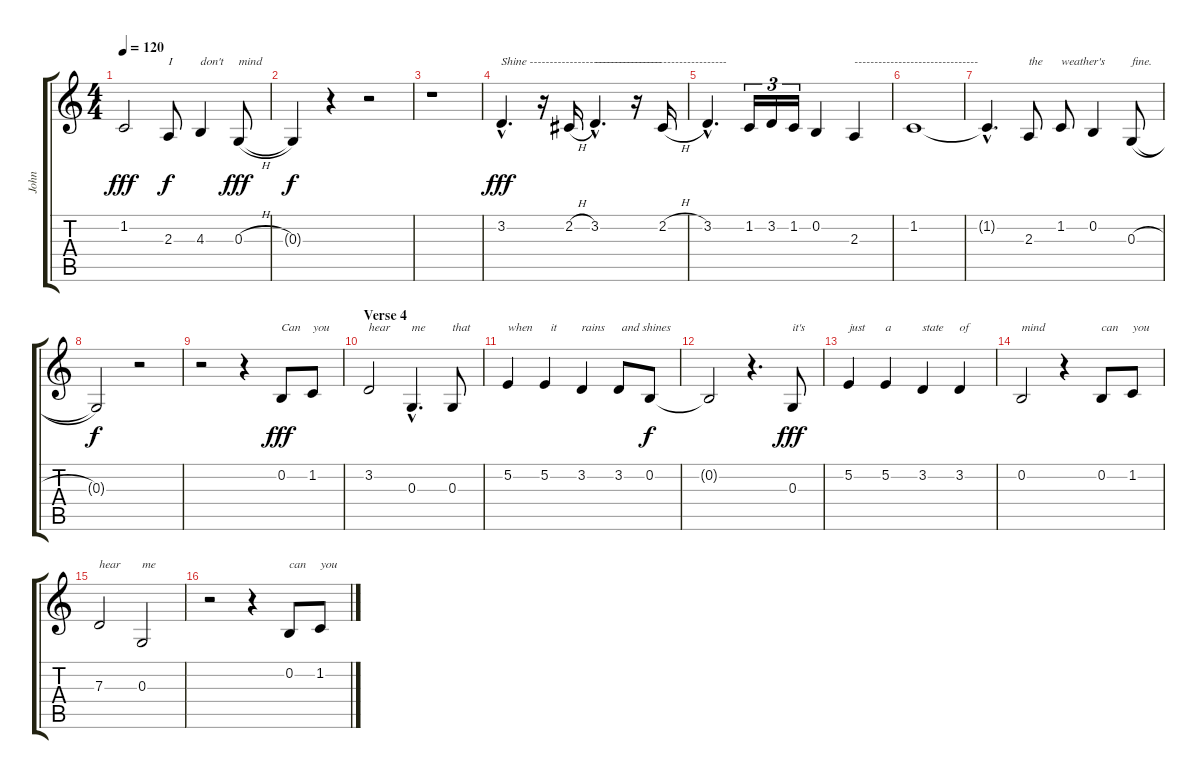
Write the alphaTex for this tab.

\track ("John" "John") {instrument lead5charang}
\staff {score tabs}
\tuning (E4 B3 G3 D3 A2 E2) {hide}
\ts (4 4)
\tempo 120
\clef g2
\ks c
1.2{t}.2{dy fff} 2.3.8{txt "I" dy f} 4.3.4{txt "don't"} 0.3{h}.8{txt "mind" dy fff} |
0.3{t}.4{dy f} r.4 r.2 |
r.1 |
3.2{hac}.4{d txt "Shine ---------------------------------" dy fff} r.16 2.2{h}.16 3.2{hac}.4{d txt "---------------------------------"} r.16 2.2{h}.16 |
3.2{hac}.4{d} 1.2.16{tu (3 2)} 3.2.16{tu (3 2)} 1.2.16{tu (3 2)} 0.2.4 2.3.4{txt "-------------------------------"} |
1.2.1 |
1.2{hac t}.4{d} 2.3.8{txt "the"} 1.2.8{txt "weather's"} 0.2.4 0.3{h}.8{txt "fine."} |
0.3{t}.2{dy f} r.2 |
r.2 r.4 0.2.8{txt "Can" dy fff} 1.2.8{txt "you"} |
\section ("" "Verse 4")
3.2.2{txt "hear"} 0.3{hac}.4{d txt "me"} 0.3.8{txt "that"} |
5.2.4{txt "when"} 5.2.4{txt "  it"} 3.2.4{txt "rains"} 3.2.8{txt " and shines"} 0.2.8{dy f} |
0.2{t}.2{txt " "} r.4{d} 0.3.8{txt "it's" dy fff} |
5.2.4{txt "just"} 5.2.4{txt "a"} 3.2.4{txt "state"} 3.2.4{txt "of"} |
0.2.2{txt "mind"} r.4 0.2.8{txt "can"} 1.2.8{txt "you"} |
7.3.2{txt "hear"} 0.3.2{txt "me"} |
r.2 r.4 0.2.8{txt "can"} 1.2.8{txt "you"}
